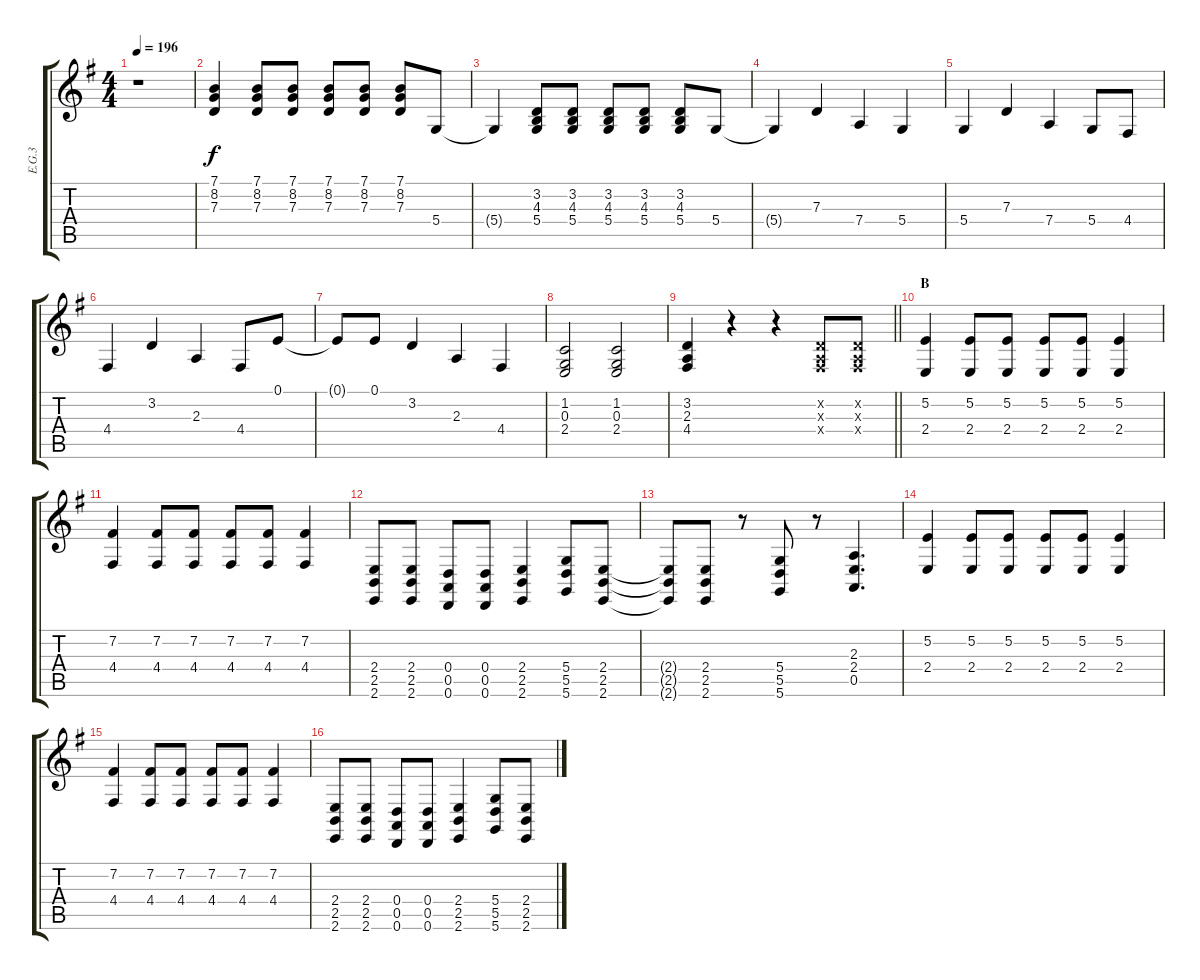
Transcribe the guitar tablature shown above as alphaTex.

\track ("E.G.3" "E.G.3") {instrument drawbarorgan}
\staff {score tabs}
\tuning (E4 B3 G3 D3 A2 D2) {hide}
\ts (4 4)
\tempo 196
\clef g2
\ks g
r.1{dy f} |
(7.1 8.2 7.3).4 (7.1 8.2 7.3).8 (7.1 8.2 7.3).8 (7.1 8.2 7.3).8 (7.1 8.2 7.3).8 (7.1 8.2 7.3).8 5.4.8 |
5.4{t}.4 (3.2 4.3 5.4).8 (3.2 4.3 5.4).8 (3.2 4.3 5.4).8 (3.2 4.3 5.4).8 (3.2 4.3 5.4).8 5.4.8 |
5.4{t}.4 7.3.4 7.4.4 5.4.4 |
5.4.4 7.3.4 7.4.4 5.4.8 4.4.8 |
4.4.4 3.2.4 2.3.4 4.4.8 0.1.8 |
0.1{t}.8 0.1.8 3.2.4 2.3.4 4.4.4 |
(1.2 0.3 2.4).2 (1.2 0.3 2.4).2 |
\barLineRight lightlight
(3.2 2.3 4.4).4 r.4 r.4 (3.2{x} 2.3{x} 4.4{x}).8 (3.2{x} 2.3{x} 4.4{x}).8 |
\section ("" "B")
(5.2 2.4).4 (5.2 2.4).8 (5.2 2.4).8 (5.2 2.4).8 (5.2 2.4).8 (5.2 2.4).4 |
(7.2 4.4).4 (7.2 4.4).8 (7.2 4.4).8 (7.2 4.4).8 (7.2 4.4).8 (7.2 4.4).4 |
(2.4 2.5 2.6).8 (2.4 2.5 2.6).8 (0.4 0.5 0.6).8 (0.4 0.5 0.6).8 (2.4 2.5 2.6).4 (5.4 5.5 5.6).8 (2.4 2.5 2.6).8 |
(2.4{t} 2.5{t} 2.6{t}).8 (2.4 2.5 2.6).8 r.8 (5.4 5.5 5.6).8 r.8 (2.3 2.4 0.5).4{d} |
(5.2 2.4).4 (5.2 2.4).8 (5.2 2.4).8 (5.2 2.4).8 (5.2 2.4).8 (5.2 2.4).4 |
(7.2 4.4).4 (7.2 4.4).8 (7.2 4.4).8 (7.2 4.4).8 (7.2 4.4).8 (7.2 4.4).4 |
(2.4 2.5 2.6).8 (2.4 2.5 2.6).8 (0.4 0.5 0.6).8 (0.4 0.5 0.6).8 (2.4 2.5 2.6).4 (5.4 5.5 5.6).8 (2.4 2.5 2.6).8
